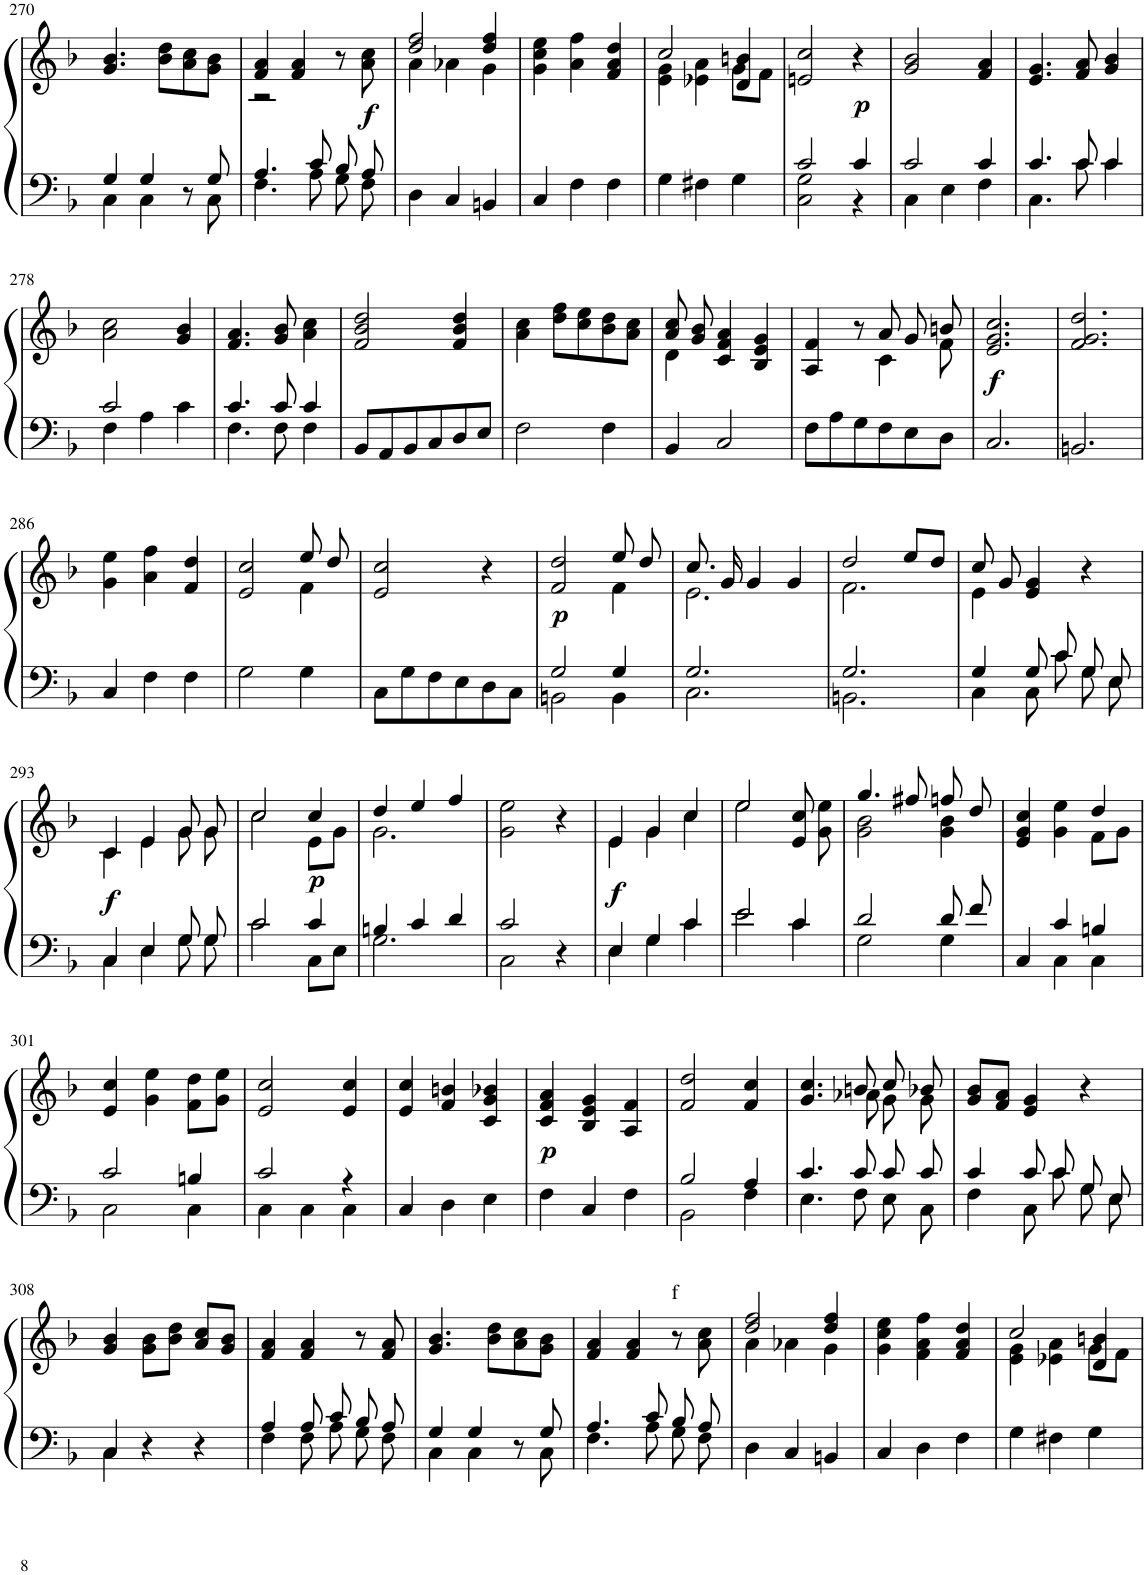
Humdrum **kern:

**kern	**kern	**dynam
*part1	*part1	*part1
*staff2	*staff1	*staff1/2
*I"[Organ [manuals]] (a)	*	*
!!LO:PB:g=z
*clefF4	*clefG2	*
*k[b-]	*k[b-]	*
*F:	*F:	*
*M3/4	*M3/4	*
=270	=270	=270
*^	*	*
4G/	4C\	4.g/ 4.b-/	.
4G/	4C\	.	.
.	.	8b-\ 8dd\L	.
8r	8ryy	8a\ 8cc\	.
8G/	8C\	8g\ 8b-\J	.
=271	=271	=271	=271
*	*	*^	*
4.A/	4.F\	4f/ 4a/	2r	.
.	.	4f/ 4a/	.	.
8c/	8A\	.	.	.
8B-/	8G\	8r	4ryy	.
!	!	!	!	!LO:DY:b
8A/	8F\	8a\ 8cc\	.	f
*v	*v	*	*	*
=272	=272	=272	=272
4D\	2dd/ 2ff/	4a\	.
4C/	.	4a-X\	.
4BBn/	4dd/ 4ff/	4g\	.
*	*v	*v	*
=273	=273	=273
4C/	4g\ 4cc\ 4ee\	.
4F\	4a\ 4ff\	.
4F\	4f/ 4a/ 4dd/	.
=274	=274	=274
*	*^	*
4G\	2cc/	4e\ 4g\	.
4F#X\	.	4e-X\ 4a\	.
4G\	4d/ 4bn/	8g\L	.
.	.	8f\J	.
*	*v	*v	*
=275	=275	=275
*^	*	*
2c/	2C\ 2G\	2en/ 2cc/	.
!	!	!	!LO:DY:b
4c/	4r	4r	p
=276	=276	=276	=276
2c/	4C\	2g/ 2b-/	.
.	4E\	.	.
4c/	4F\	4f/ 4a/	.
=277	=277	=277	=277
4.c/	4.C\	4.e/ 4.g/	.
8c/	8c\	8f/ 8a/	.
4c/	4c\	4g/ 4b-/	.
!!LO:LB:g=z
=278	=278	=278	=278
2c/	4F\	2a\ 2cc\	.
.	4A\	.	.
4c\	4ryy	4g/ 4b-/	.
=279	=279	=279	=279
4.c/	4.F\	4.f/ 4.a/	.
8c/	8F\	8g/ 8b-/	.
4c/	4F\	4a\ 4cc\	.
*v	*v	*	*
=280	=280	=280
8BB-/L	2f/ 2b-/ 2dd/	.
8AA/	.	.
8BB-/	.	.
8C/	.	.
8D/	4f/ 4b-/ 4dd/	.
8E/J	.	.
=281	=281	=281
2F\	4a\ 4cc\	.
.	8dd\ 8ff\L	.
.	8cc\ 8ee\	.
4F\	8b-\ 8dd\	.
.	8a\ 8cc\J	.
=282	=282	=282
*	*^	*
4BB-/	8a/ 8cc/	4d\	.
.	8g/ 8b-/	.	.
2C/	4c/ 4f/ 4a/	4ryy	.
.	4B-/ 4e/ 4g/	4ryy	.
=283	=283	=283	=283
8F\L	4A/ 4f/	4ryy	.
8A\	.	.	.
8G\	8r	8ryy	.
8F\	8a/	4c\	.
8E\	8g/	.	.
8D\J	8bn/	8f\	.
=284	=284	=284	=284
!	!	!	!LO:DY:b
*	*v	*v	*
2.C/	2.e/ 2.g/ 2.cc/	f
=285	=285	=285
2.BBn/	2.f/ 2.g/ 2.dd/	.
!!LO:LB:g=z
=286	=286	=286
4C/	4g\ 4ee\	.
4F\	4a\ 4ff\	.
4F\	4f/ 4dd/	.
=287	=287	=287
*	*^	*
2G\	2e/ 2cc/	2ryy	.
4G\	8ee/	4f\	.
.	8dd/	.	.
*	*v	*v	*
=288	=288	=288
8C\L	2e/ 2cc/	.
8G\	.	.
8F\	.	.
8E\	.	.
8D\	4r	.
8C\J	.	.
=289	=289	=289
*^	*^	*
!	!	!	!	!LO:DY:b
2G/	2BBn\	2f/ 2dd/	4ryy	p
.	.	.	4ryy	.
4G/	4BB\	8ee/	4f\	.
.	.	8dd/	.	.
=290	=290	=290	=290	=290
2.G/	2.C\	8.cc/	2.e\	.
.	.	16g/	.	.
.	.	4g/	.	.
.	.	4g/	.	.
=291	=291	=291	=291	=291
2.G/	2.BBn\	2dd/	2.f\	.
.	.	8ee/L	.	.
.	.	8dd/J	.	.
=292	=292	=292	=292	=292
4G/	4C\	8cc/	4e\	.
.	.	8g/	.	.
8G/	8C\	4e/ 4g/	4ryy	.
8c/	8c\	.	.	.
8G/	8G\	4r	4ryy	.
8E/	8E\	.	.	.
!!LO:LB:g=z	!!
=293	=293	=293	=293	=293
!	!	!	!	!LO:DY:b
4C/	4C\	4c/	4c\	f
4E/	4E\	4e/	4e\	.
8G/	8G\	8g/	8g\	.
8G/	8G\	8g/	8g\	.
=294	=294	=294	=294	=294
2c/	2c\	2cc/	2cc\	.
!	!	!	!	!LO:DY:b
4c/	8C\L	4cc/	8e\L	p
.	8E\J	.	8g\J	.
=295	=295	=295	=295	=295
4Bn/	2.G\	4dd/	2.g\	.
4c/	.	4ee/	.	.
4d/	.	4ff/	.	.
*	*	*v	*v	*
=296	=296	=296	=296
2c/	2C\	2g\ 2ee\	.
4r	4ryy	4r	.
=297	=297	=297	=297
*	*	*^	*
!	!	!	!	!LO:DY:b
4E/	4E\	4e/	4e\	f
4G/	4G\	4g/	4g\	.
4c/	4c\	4cc/	4cc\	.
=298	=298	=298	=298	=298
2e/	2e\	2ee/	2ee\	.
4c/	4c\	8e/ 8cc/	4ryy	.
.	.	8g\ 8ee\	.	.
=299	=299	=299	=299	=299
2d/	2G\	4.gg/	2g\ 2b-\	.
.	.	8ff#X/	.	.
8d/	4G\	8ffn/	4g\ 4b-\	.
8f/	.	8dd/	.	.
=300	=300	=300	=300	=300
4C/	4ryy	4e/ 4g/ 4cc/	4ryy	.
4c/	4C\	4g\ 4ee\	4ryy	.
4Bn/	4C\	4dd/	8f\L	.
.	.	.	8g\J	.
*	*	*v	*v	*
!!LO:LB:g=z
=301	=301	=301	=301
2c/	2C\	4e/ 4cc/	.
.	.	4g\ 4ee\	.
4Bn/	4C\	8f\ 8dd\L	.
.	.	8g\ 8ee\J	.
=302	=302	=302	=302
2c/	4C\	2e/ 2cc/	.
.	4C\	.	.
4r	4C\	4e/ 4cc/	.
*v	*v	*	*
=303	=303	=303
4C/	4e/ 4cc/	.
4D\	4f/ 4bn/	.
4E\	4c/ 4g/ 4b-X/	.
=304	=304	=304
!	!	!LO:DY:b
4F\	4c/ 4f/ 4a/	p
4C/	4B-/ 4e/ 4g/	.
4F\	4A/ 4f/	.
=305	=305	=305
*^	*	*
2B-/	2BB-\	2f/ 2dd/	.
4A/	4F\	4f/ 4cc/	.
=306	=306	=306	=306
*	*	*^	*
4.c/	4.E\	4.g/ 4.cc/	4ryy	.
.	.	.	8ryy	.
8c/	8F\	8bn/	8a-X\	.
8c/	8E\	8cc/	8g\	.
8c/	8C\	8b-X/	8g\	.
*	*	*v	*v	*
=307	=307	=307	=307
4c/	4F\	8g/ 8b-/L	.
.	.	8f/ 8a/J	.
8c/	8C\	4e/ 4g/	.
8c/	8c\	.	.
8G/	8G\	4r	.
8E/	8E\	.	.
!!LO:LB:g=z
=308	=308	=308	=308
4C/	4C\	4g/ 4b-/	.
4r	4ryy	8g\ 8b-\L	.
.	.	8b-\ 8dd\J	.
4r	4ryy	8a/ 8cc/L	.
.	.	8g/ 8b-/J	.
=309	=309	=309	=309
4A/	4F\	4f/ 4a/	.
8A/	8F\	4f/ 4a/	.
8c/	8A\	.	.
8B-/	8G\	8r	.
8A/	8F\	8f/ 8a/	.
=310	=310	=310	=310
4G/	4C\	4.g/ 4.b-/	.
4G/	4C\	.	.
.	.	8b-\ 8dd\L	.
8r	8ryy	8a\ 8cc\	.
8G/	8C\	8g\ 8b-\J	.
=311	=311	=311	=311
4.A/	4.F\	4f/ 4a/	.
.	.	4f/ 4a/	.
8c/	8A\	.	.
!	!	!LO:TX:a:t=f	!
8B-/	8G\	8r	.
8A/	8F\	8a\ 8cc\	.
*v	*v	*	*
=312	=312	=312
*	*^	*
4D\	2dd/ 2ff/	4a\	.
4C/	.	4a-X\	.
4BBn/	4dd/ 4ff/	4g\	.
*	*v	*v	*
=313	=313	=313
4C/	4g\ 4cc\ 4ee\	.
4D\	4f\ 4a\ 4ff\	.
4F\	4f/ 4a/ 4dd/	.
=314	=314	=314
*	*^	*
4G\	2cc/	4e\ 4g\	.
4F#X\	.	4e-X\ 4a\	.
4G\	4d/ 4bn/	8g\L	.
.	.	8f\J	.
*	*v	*v	*
=	=	=
*-	*-	*-
